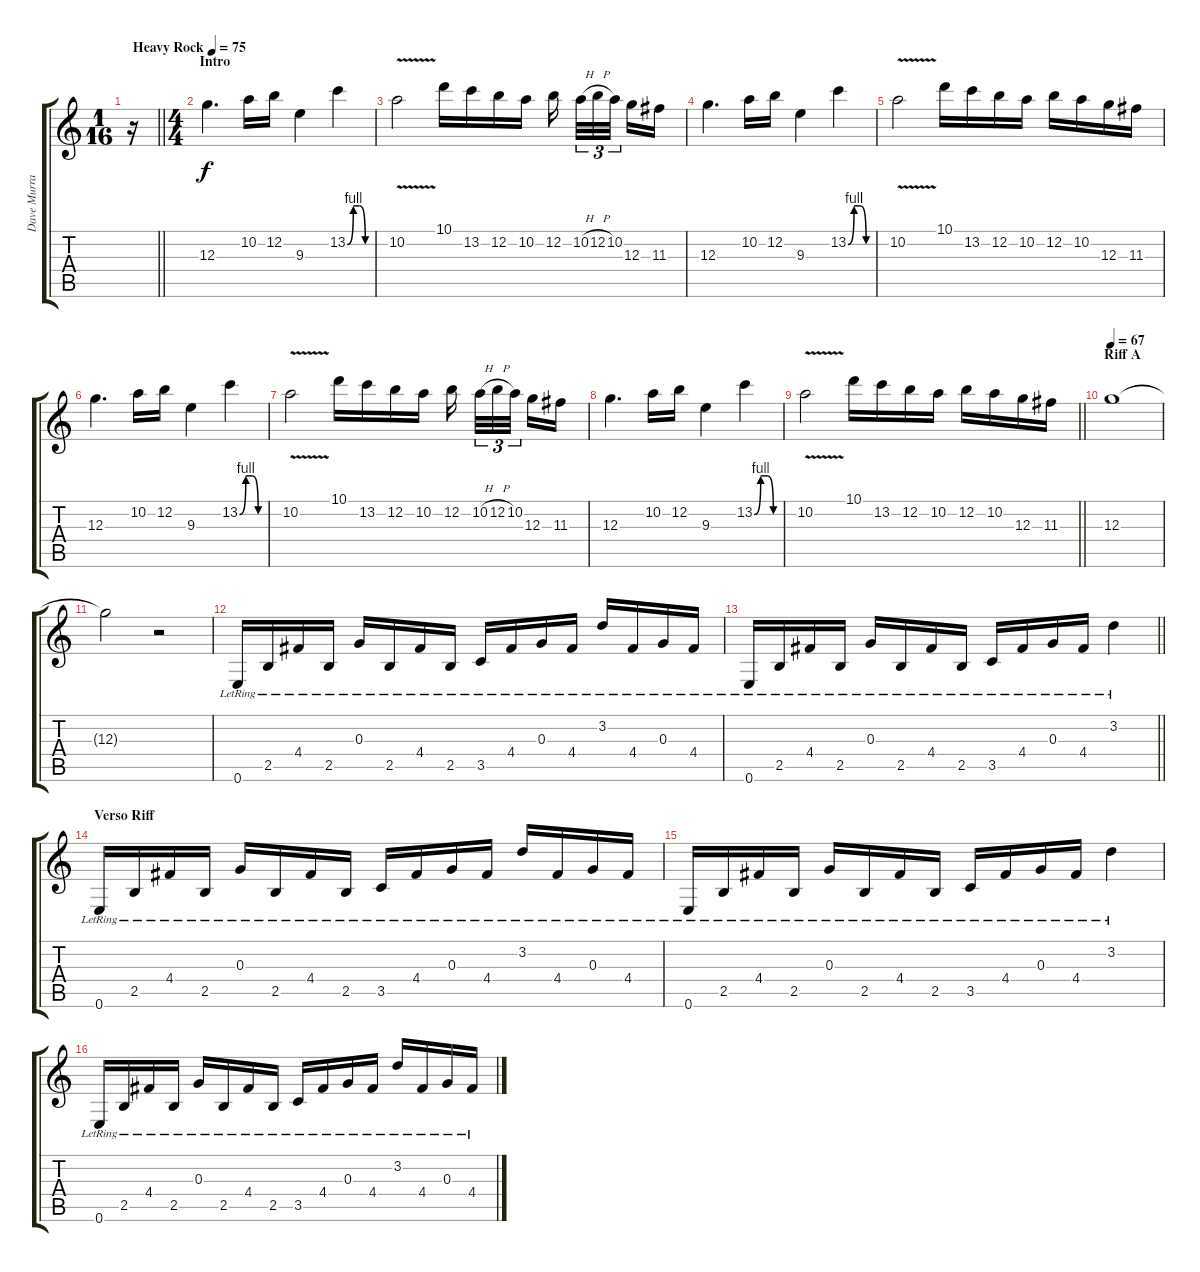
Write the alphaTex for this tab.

\track ("Dave Murray" "Dave Murra") {instrument overdrivenguitar}
\staff {score tabs}
\tuning (E4 B3 G3 D3 A2 E2) {hide}
\ts (1 16)
\tempo (75 "Heavy Rock")
\clef g2
\barLineRight lightlight
\ks c
r.16{dy f instrument overdrivenguitar} |
\ts (4 4)
\section ("" "Intro")
12.3.4{d} 10.2.16 12.2.16 9.3.4 13.2{be (custom 0 0 15 4 30 4 45 0 60 0)}.4 |
10.2{v}.2 10.1.16 13.2.16 12.2.16 10.2.16 12.2.16{beam splitsecondary} 10.2{h}.32{tu (3 2)} 12.2{h}.32{tu (3 2)} 10.2.32{tu (3 2) beam splitsecondary} 12.3.16 11.3.16 |
12.3.4{d} 10.2.16 12.2.16 9.3.4 13.2{be (custom 0 0 15 4 30 4 45 0 60 0)}.4 |
10.2{v}.2 10.1.16 13.2.16 12.2.16 10.2.16 12.2.16 10.2.16 12.3.16 11.3.16 |
12.3.4{d} 10.2.16 12.2.16 9.3.4 13.2{be (custom 0 0 15 4 30 4 45 0 60 0)}.4 |
10.2{v}.2 10.1.16 13.2.16 12.2.16 10.2.16 12.2.16{beam splitsecondary} 10.2{h}.32{tu (3 2)} 12.2{h}.32{tu (3 2)} 10.2.32{tu (3 2) beam splitsecondary} 12.3.16 11.3.16 |
12.3.4{d} 10.2.16 12.2.16 9.3.4 13.2{be (custom 0 0 15 4 30 4 45 0 60 0)}.4 |
\barLineRight lightlight
10.2{v}.2 10.1.16 13.2.16 12.2.16 10.2.16 12.2.16 10.2.16 12.3.16 11.3.16 |
\section ("" "Riff A")
\tempo 67
12.3.1{volume 0} |
12.3{t}.2 r.2 |
0.6{lr}.16{volume 8 instrument acousticguitarnylon} 2.5{lr}.16 4.4{lr}.16 2.5{lr}.16 0.3{lr}.16 2.5{lr}.16 4.4{lr}.16 2.5{lr}.16 3.5{lr}.16 4.4{lr}.16 0.3{lr}.16 4.4{lr}.16 3.2{lr}.16 4.4{lr}.16 0.3{lr}.16 4.4{lr}.16 |
\barLineRight lightlight
0.6{lr}.16 2.5{lr}.16 4.4{lr}.16 2.5{lr}.16 0.3{lr}.16 2.5{lr}.16 4.4{lr}.16 2.5{lr}.16 3.5{lr}.16 4.4{lr}.16 0.3{lr}.16 4.4{lr}.16 3.2{lr}.4 |
\section ("" "Verso Riff")
0.6{lr}.16 2.5{lr}.16 4.4{lr}.16 2.5{lr}.16 0.3{lr}.16 2.5{lr}.16 4.4{lr}.16 2.5{lr}.16 3.5{lr}.16 4.4{lr}.16 0.3{lr}.16 4.4{lr}.16 3.2{lr}.16 4.4{lr}.16 0.3{lr}.16 4.4{lr}.16 |
0.6{lr}.16 2.5{lr}.16 4.4{lr}.16 2.5{lr}.16 0.3{lr}.16 2.5{lr}.16 4.4{lr}.16 2.5{lr}.16 3.5{lr}.16 4.4{lr}.16 0.3{lr}.16 4.4{lr}.16 3.2{lr}.4 |
0.6{lr}.16 2.5{lr}.16 4.4{lr}.16 2.5{lr}.16 0.3{lr}.16 2.5{lr}.16 4.4{lr}.16 2.5{lr}.16 3.5{lr}.16 4.4{lr}.16 0.3{lr}.16 4.4{lr}.16 3.2{lr}.16 4.4{lr}.16 0.3{lr}.16 4.4{lr}.16
